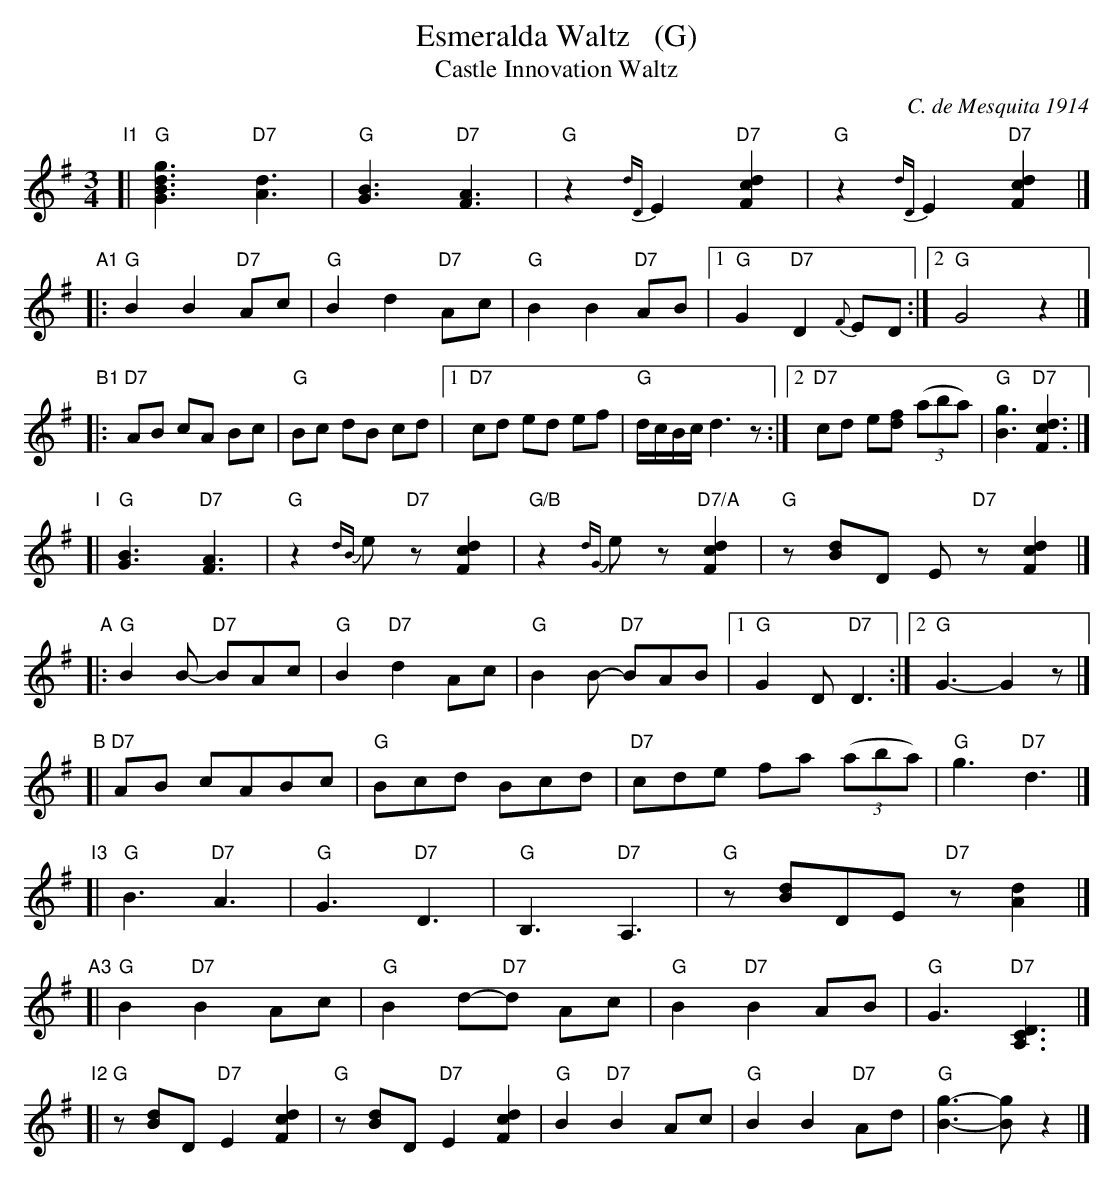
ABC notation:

X:1
T: Esmeralda Waltz   (G)
T: Castle Innovation Waltz
C: C. de Mesquita 1914
M: 3/4
L: 1/8
K: G
"I1"[|\
"G"[g3d3B3G3] "D7"[d3A3] | "G"[B3G3] "D7"[A3F3] |\
"G"z2 {dD}E2 "D7"[d2c2F2] | "G"z2 {dD}E2 "D7"[d2c2F2] |]
"A1"|:\
"G"B2 B2 "D7"Ac | "G"B2 d2 "D7"Ac | "G"B2 B2 "D7"AB |\
[1 "G"G2 "D7"D2 {F}ED :|[2 "G"G4 z2 |]
"B1"|:\
"D7"AB cA Bc | "G"Bc dB cd |\
[1 "D7"cd ed ef | "G"d/c/B/c/ d3 z :|\
[2 "D7"cd e[fd] (3(aba) | "G"[g3B3] "D7"[d3c3F3] |]
"I"[|\
"G"[B3G3] "D7"[A3F3] | "G"z2 {dB}e "D7"z [d2c2F2] |\
"G/B"z2 {dG}ez "D7/A"[d2c2F2] | "G"z [dB]D E "D7"z [d2c2F2] |]
"A"|:\
"G"B2 B- "D7"BAc | "G"B2 "D7"d2 Ac |\
"G"B2 B- "D7"BAB |[1 "G"G2 D"D7"D3 :|[2 "G"G3- G2z |]
"B"[|\
"D7"AB cABc | "G"Bcd Bcd |\
"D7"cde fa (3(aba) | "G"g3 "D7"d3 |]
"I3"[|\
"G"B3 "D7"A3 | "G"G3 "D7"D3 |\
"G"B,3 "D7"A,3 | "G"z [dB]DE "D7"z[d2A2] |]
"A3"[|\
"G"B2 "D7"B2 Ac | "G"B2 d-"D7"d Ac |\
"G"B2 "D7"B2 AB | "G"G3 "D7"[D3C3A,3] |]
"I2"[|\
"G"z [dB]D "D7"E2 [d2c2F2] | "G"z [dB]D "D7"E2 [d2c2F2] |\
"G"B2 "D7"B2 Ac | "G"B2 B2 "D7"Ad | "G"[g3-B3-] [gB] z2 |]
